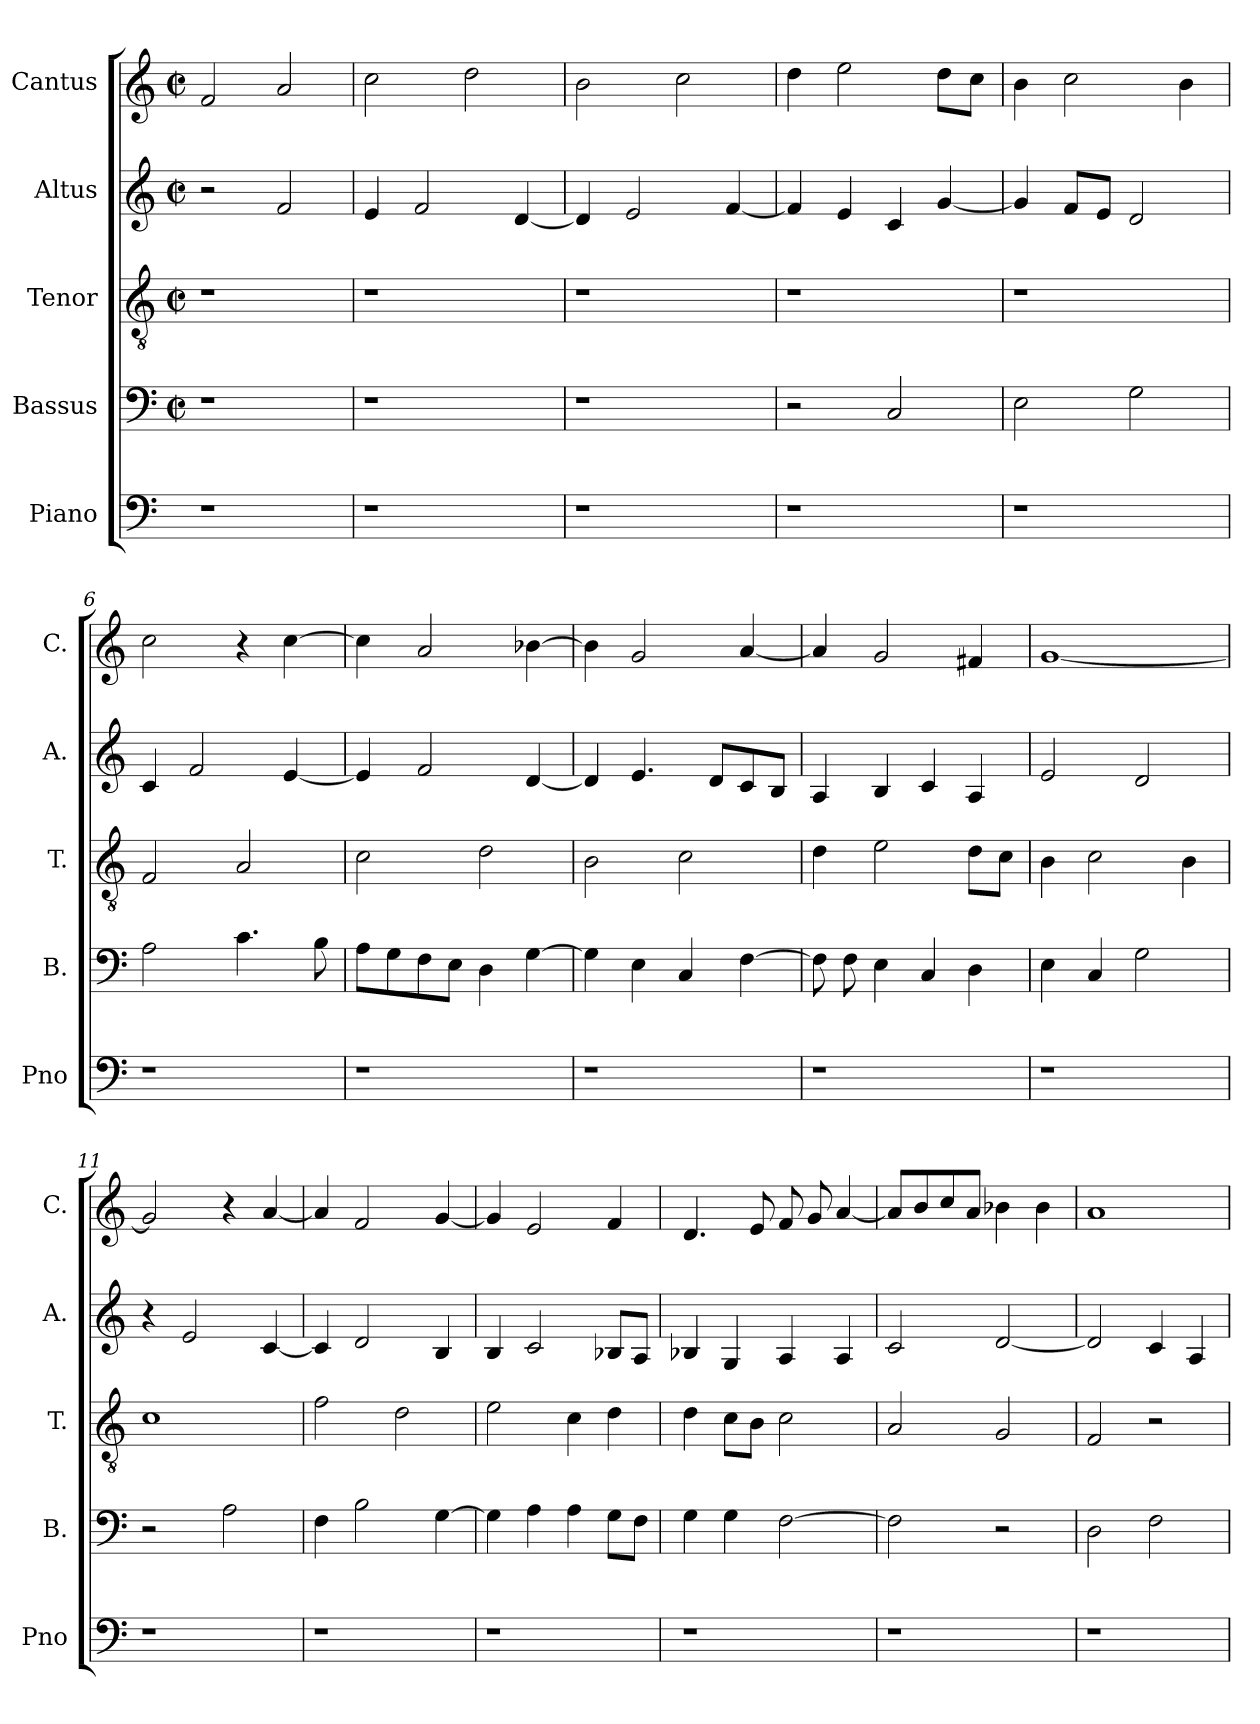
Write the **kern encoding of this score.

**kern	**kern	**kern	**kern	**kern
*part5	*part4	*part3	*part2	*part1
*staff5	*staff4	*staff3	*staff2	*staff1
*I"Piano	*I"Bassus	*I"Tenor	*I"Altus	*I"Cantus
*I'Pno	*I'B.	*I'T.	*I'A.	*I'C.
*clefF4	*clefF4	*clefGv2	*clefG2	*clefG2
*k[]	*k[]	*k[]	*k[]	*k[]
*	*M2/2	*M2/2	*M2/2	*M2/2
*	*met(c|)	*met(c|)	*met(c|)	*met(c|)
=1	=1	=1	=1	=1
1r	1r	1r	2r	2f/
.	.	.	2f/	2a/
=2	=2	=2	=2	=2
1r	1r	1r	4e/	2cc\
.	.	.	2f/	.
.	.	.	.	2dd\
.	.	.	[4d/	.
=3	=3	=3	=3	=3
1r	1r	1r	4d/]	2b\
.	.	.	2e/	.
.	.	.	.	2cc\
.	.	.	[4f/	.
=4	=4	=4	=4	=4
1r	2r	1r	4f/]	4dd\
.	.	.	4e/	2ee\
.	2C/	.	4c/	.
.	.	.	[4g/	8dd\L
.	.	.	.	8cc\J
=5	=5	=5	=5	=5
1r	2E\	1r	4g/]	4b\
.	.	.	8f/L	2cc\
.	.	.	8e/J	.
.	2G\	.	2d/	.
.	.	.	.	4b\
=6	=6	=6	=6	=6
1r	2A\	2F/	4c/	2cc\
.	.	.	2f/	.
.	4.c\	2A/	.	4r
.	.	.	[4e/	[4cc\
.	8B\	.	.	.
=7	=7	=7	=7	=7
1r	8A\L	2c\	4e/]	4cc\]
.	8G\	.	.	.
.	8F\	.	2f/	2a/
.	8E\J	.	.	.
.	4D\	2d\	.	.
.	[4G\	.	[4d/	[4b-X\
=8	=8	=8	=8	=8
1r	4G\]	2B\	4d/]	4b-\]
.	4E\	.	4.e/	2g/
.	4C/	2c\	.	.
.	.	.	8d/L	.
.	[4F\	.	8c/	[4a/
.	.	.	8B/J	.
=9	=9	=9	=9	=9
1r	8F\]	4d\	4A/	4a/]
.	8F\	.	.	.
.	4E\	2e\	4B/	2g/
.	4C/	.	4c/	.
.	4D\	8d\L	4A/	4f#X/
.	.	8c\J	.	.
!!LO:LB:g=z
=10	=10	=10	=10	=10
1r	4E\	4B\	2e/	[1g
.	4C/	2c\	.	.
.	2G\	.	2d/	.
.	.	4B\	.	.
=11	=11	=11	=11	=11
1r	2r	1c	4r	2g/]
.	.	.	2e/	.
.	2A\	.	.	4r
.	.	.	[4c/	[4a/
=12	=12	=12	=12	=12
1r	4F\	2f\	4c/]	4a/]
.	2B\	.	2d/	2f/
.	.	2d\	.	.
.	[4G\	.	4B/	[4g/
=13	=13	=13	=13	=13
1r	4G\]	2e\	4B/	4g/]
.	4A\	.	2c/	2e/
.	4A\	4c\	.	.
.	8G\L	4d\	8B-X/L	4f/
.	8F\J	.	8A/J	.
=14	=14	=14	=14	=14
1r	4G\	4d\	4B-X/	4.d/
.	4G\	8c\L	4G/	.
.	.	8B\J	.	8e/
.	[2F\	2c\	4A/	8f/
.	.	.	.	8g/
.	.	.	4A/	[4a/
=15	=15	=15	=15	=15
1r	2F\]	2A/	2c/	8a/L]
.	.	.	.	8b/
.	.	.	.	8cc/
.	.	.	.	8a/J
.	2r	2G/	[2d/	4b-X\
.	.	.	.	4b-\
=16	=16	=16	=16	=16
1r	2D\	2F/	2d/]	1a
.	2F\	2r	4c/	.
.	.	.	4A/	.
=	=	=	=	=
*-	*-	*-	*-	*-
